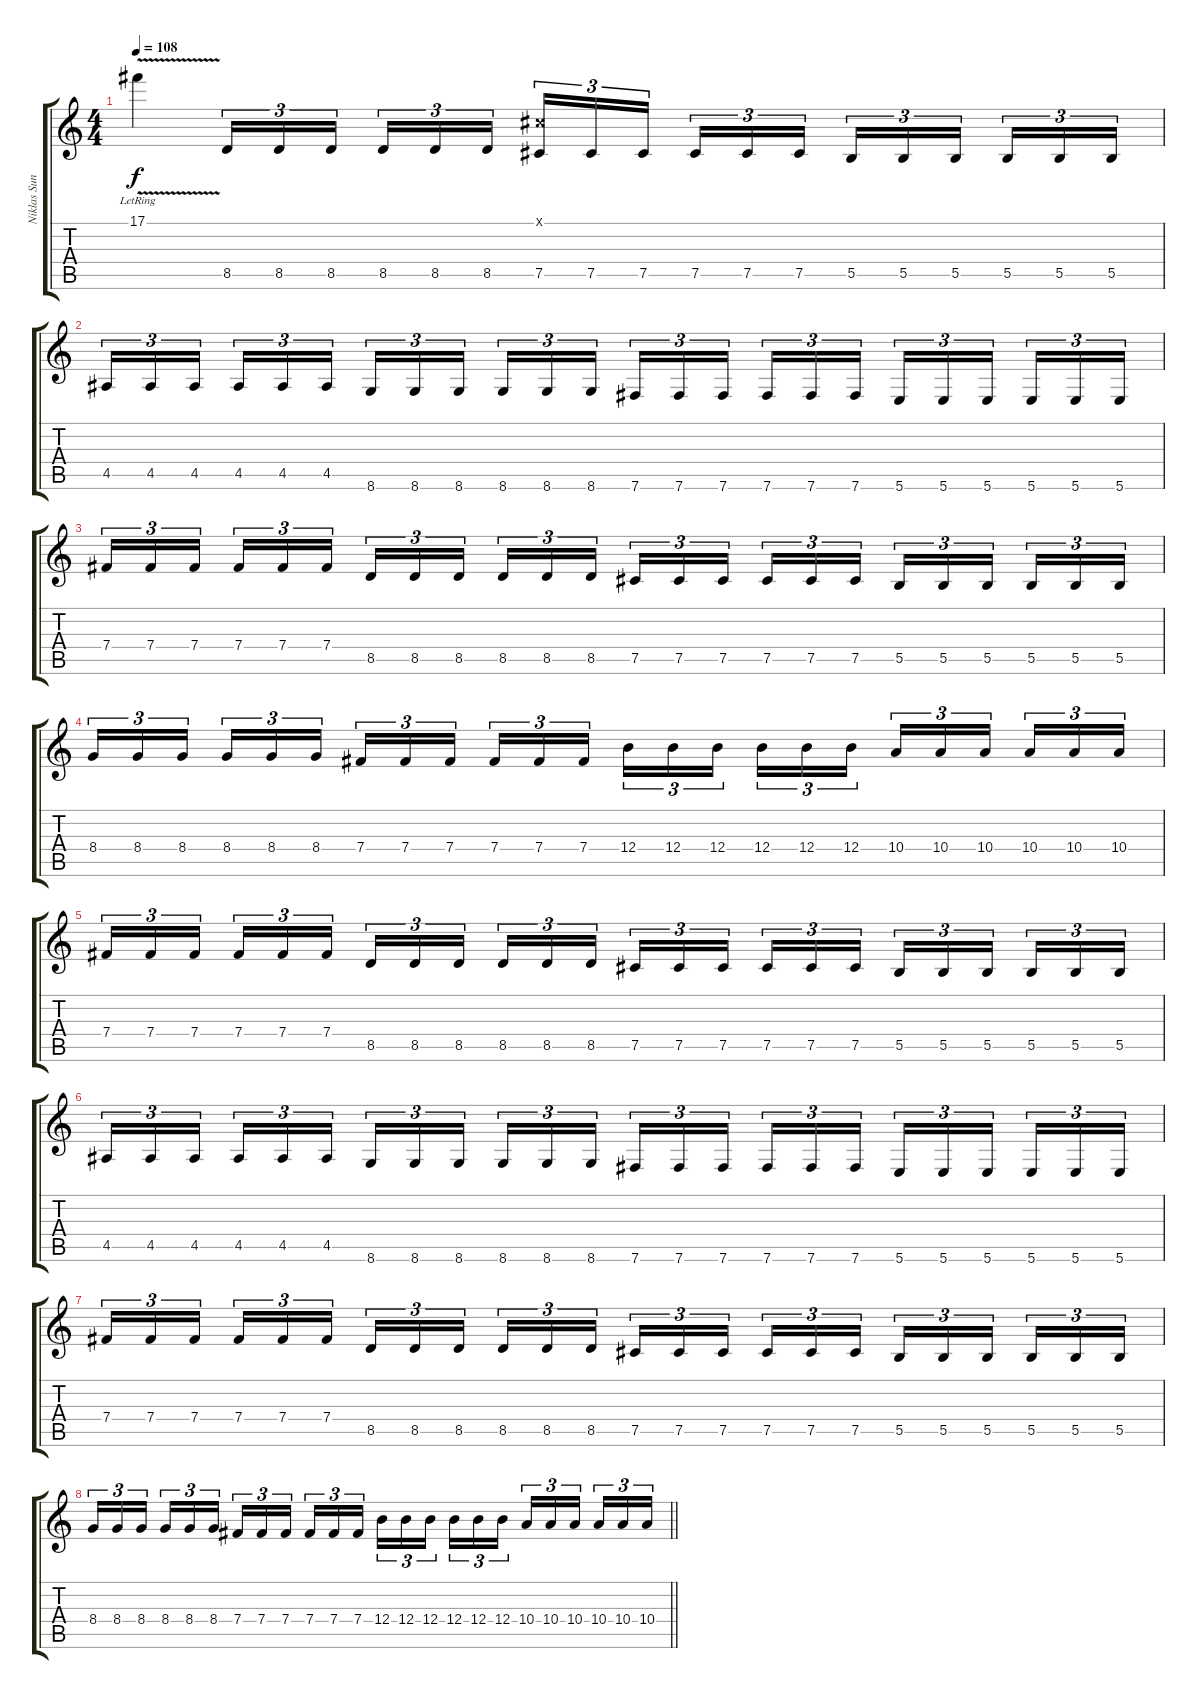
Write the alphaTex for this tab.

\track ("Niklas Sundin" "Niklas Sun") {instrument distortionguitar}
\staff {score tabs}
\tuning (Db4 Ab3 E3 B2 Gb2 B1) {hide}
\ts (4 4)
\section ("" "")
\tempo 108
\clef g2
\ks c
17.1{v lr}.4{dy f} 8.5.16{tu (3 2) instrument distortionguitar} 8.5.16{tu (3 2)} 8.5.16{tu (3 2) beam splitsecondary} 8.5.16{tu (3 2)} 8.5.16{tu (3 2)} 8.5.16{tu (3 2)} (0.1{x} 7.5).16{tu (3 2)} 7.5.16{tu (3 2)} 7.5.16{tu (3 2) beam splitsecondary} 7.5.16{tu (3 2)} 7.5.16{tu (3 2)} 7.5.16{tu (3 2)} 5.5.16{tu (3 2)} 5.5.16{tu (3 2)} 5.5.16{tu (3 2) beam splitsecondary} 5.5.16{tu (3 2)} 5.5.16{tu (3 2)} 5.5.16{tu (3 2)} |
4.5.16{tu (3 2)} 4.5.16{tu (3 2)} 4.5.16{tu (3 2) beam splitsecondary} 4.5.16{tu (3 2)} 4.5.16{tu (3 2)} 4.5.16{tu (3 2)} 8.6.16{tu (3 2)} 8.6.16{tu (3 2)} 8.6.16{tu (3 2) beam splitsecondary} 8.6.16{tu (3 2)} 8.6.16{tu (3 2)} 8.6.16{tu (3 2)} 7.6.16{tu (3 2)} 7.6.16{tu (3 2)} 7.6.16{tu (3 2) beam splitsecondary} 7.6.16{tu (3 2)} 7.6.16{tu (3 2)} 7.6.16{tu (3 2)} 5.6.16{tu (3 2)} 5.6.16{tu (3 2)} 5.6.16{tu (3 2) beam splitsecondary} 5.6.16{tu (3 2)} 5.6.16{tu (3 2)} 5.6.16{tu (3 2)} |
7.4.16{tu (3 2)} 7.4.16{tu (3 2)} 7.4.16{tu (3 2) beam splitsecondary} 7.4.16{tu (3 2)} 7.4.16{tu (3 2)} 7.4.16{tu (3 2)} 8.5.16{tu (3 2)} 8.5.16{tu (3 2)} 8.5.16{tu (3 2) beam splitsecondary} 8.5.16{tu (3 2)} 8.5.16{tu (3 2)} 8.5.16{tu (3 2)} 7.5.16{tu (3 2)} 7.5.16{tu (3 2)} 7.5.16{tu (3 2) beam splitsecondary} 7.5.16{tu (3 2)} 7.5.16{tu (3 2)} 7.5.16{tu (3 2)} 5.5.16{tu (3 2)} 5.5.16{tu (3 2)} 5.5.16{tu (3 2) beam splitsecondary} 5.5.16{tu (3 2)} 5.5.16{tu (3 2)} 5.5.16{tu (3 2)} |
8.4.16{tu (3 2)} 8.4.16{tu (3 2)} 8.4.16{tu (3 2) beam splitsecondary} 8.4.16{tu (3 2)} 8.4.16{tu (3 2)} 8.4.16{tu (3 2)} 7.4.16{tu (3 2)} 7.4.16{tu (3 2)} 7.4.16{tu (3 2) beam splitsecondary} 7.4.16{tu (3 2)} 7.4.16{tu (3 2)} 7.4.16{tu (3 2)} 12.4.16{tu (3 2)} 12.4.16{tu (3 2)} 12.4.16{tu (3 2) beam splitsecondary} 12.4.16{tu (3 2)} 12.4.16{tu (3 2)} 12.4.16{tu (3 2)} 10.4.16{tu (3 2)} 10.4.16{tu (3 2)} 10.4.16{tu (3 2) beam splitsecondary} 10.4.16{tu (3 2)} 10.4.16{tu (3 2)} 10.4.16{tu (3 2)} |
7.4.16{tu (3 2)} 7.4.16{tu (3 2)} 7.4.16{tu (3 2) beam splitsecondary} 7.4.16{tu (3 2)} 7.4.16{tu (3 2)} 7.4.16{tu (3 2)} 8.5.16{tu (3 2)} 8.5.16{tu (3 2)} 8.5.16{tu (3 2) beam splitsecondary} 8.5.16{tu (3 2)} 8.5.16{tu (3 2)} 8.5.16{tu (3 2)} 7.5.16{tu (3 2)} 7.5.16{tu (3 2)} 7.5.16{tu (3 2) beam splitsecondary} 7.5.16{tu (3 2)} 7.5.16{tu (3 2)} 7.5.16{tu (3 2)} 5.5.16{tu (3 2)} 5.5.16{tu (3 2)} 5.5.16{tu (3 2) beam splitsecondary} 5.5.16{tu (3 2)} 5.5.16{tu (3 2)} 5.5.16{tu (3 2)} |
4.5.16{tu (3 2)} 4.5.16{tu (3 2)} 4.5.16{tu (3 2) beam splitsecondary} 4.5.16{tu (3 2)} 4.5.16{tu (3 2)} 4.5.16{tu (3 2)} 8.6.16{tu (3 2)} 8.6.16{tu (3 2)} 8.6.16{tu (3 2) beam splitsecondary} 8.6.16{tu (3 2)} 8.6.16{tu (3 2)} 8.6.16{tu (3 2)} 7.6.16{tu (3 2)} 7.6.16{tu (3 2)} 7.6.16{tu (3 2) beam splitsecondary} 7.6.16{tu (3 2)} 7.6.16{tu (3 2)} 7.6.16{tu (3 2)} 5.6.16{tu (3 2)} 5.6.16{tu (3 2)} 5.6.16{tu (3 2) beam splitsecondary} 5.6.16{tu (3 2)} 5.6.16{tu (3 2)} 5.6.16{tu (3 2)} |
7.4.16{tu (3 2)} 7.4.16{tu (3 2)} 7.4.16{tu (3 2) beam splitsecondary} 7.4.16{tu (3 2)} 7.4.16{tu (3 2)} 7.4.16{tu (3 2)} 8.5.16{tu (3 2)} 8.5.16{tu (3 2)} 8.5.16{tu (3 2) beam splitsecondary} 8.5.16{tu (3 2)} 8.5.16{tu (3 2)} 8.5.16{tu (3 2)} 7.5.16{tu (3 2)} 7.5.16{tu (3 2)} 7.5.16{tu (3 2) beam splitsecondary} 7.5.16{tu (3 2)} 7.5.16{tu (3 2)} 7.5.16{tu (3 2)} 5.5.16{tu (3 2)} 5.5.16{tu (3 2)} 5.5.16{tu (3 2) beam splitsecondary} 5.5.16{tu (3 2)} 5.5.16{tu (3 2)} 5.5.16{tu (3 2)} |
\barLineRight lightlight
8.4.16{tu (3 2)} 8.4.16{tu (3 2)} 8.4.16{tu (3 2) beam splitsecondary} 8.4.16{tu (3 2)} 8.4.16{tu (3 2)} 8.4.16{tu (3 2)} 7.4.16{tu (3 2)} 7.4.16{tu (3 2)} 7.4.16{tu (3 2) beam splitsecondary} 7.4.16{tu (3 2)} 7.4.16{tu (3 2)} 7.4.16{tu (3 2)} 12.4.16{tu (3 2)} 12.4.16{tu (3 2)} 12.4.16{tu (3 2) beam splitsecondary} 12.4.16{tu (3 2)} 12.4.16{tu (3 2)} 12.4.16{tu (3 2)} 10.4.16{tu (3 2)} 10.4.16{tu (3 2)} 10.4.16{tu (3 2) beam splitsecondary} 10.4.16{tu (3 2)} 10.4.16{tu (3 2)} 10.4.16{tu (3 2)}
